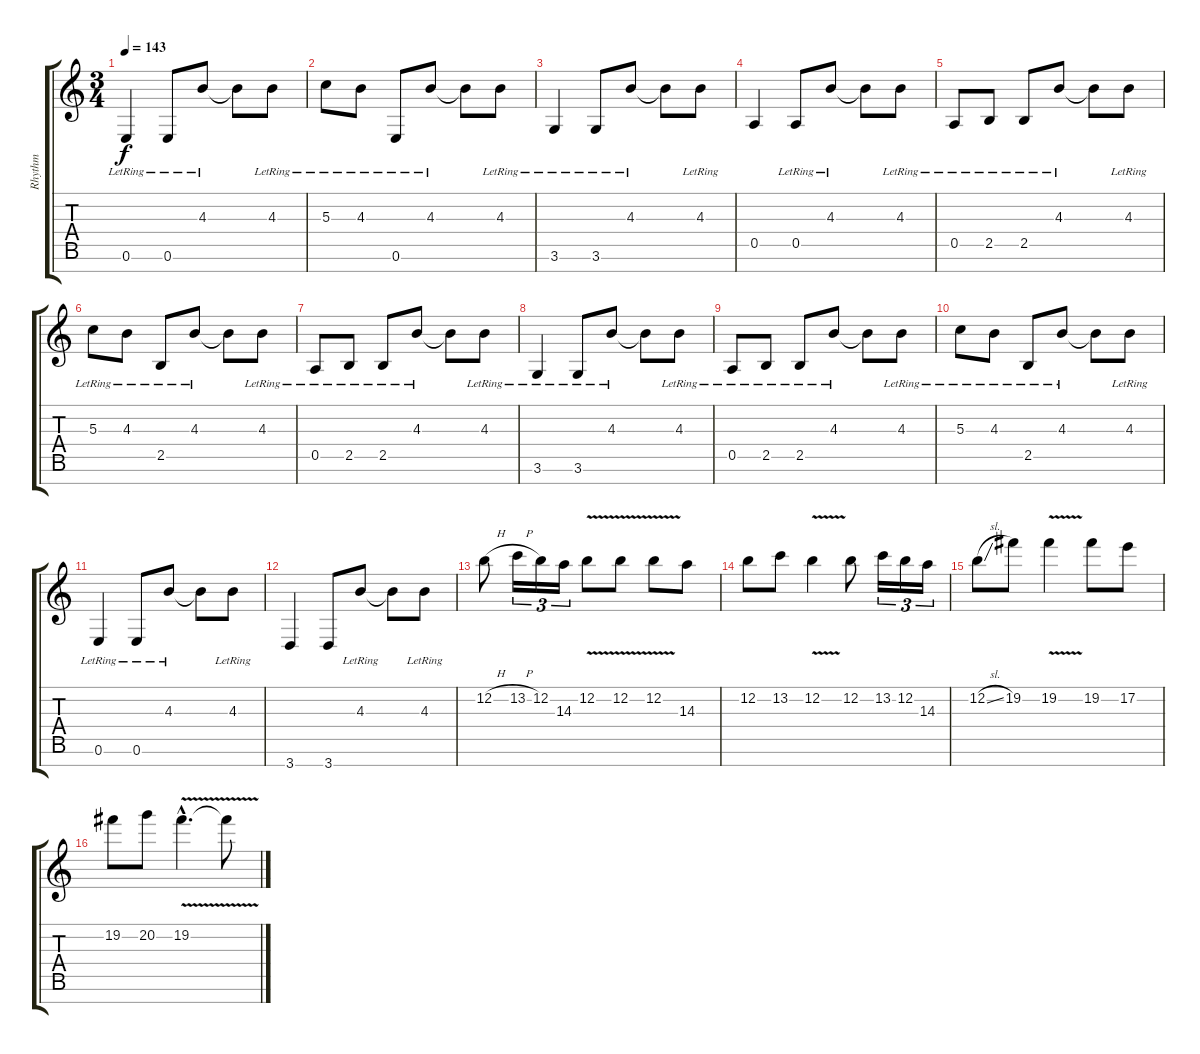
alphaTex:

\track ("Rhythm" "Rhythm") {instrument distortionguitar}
\staff {score tabs}
\tuning (E4 B3 G3 D3 A2 E2 B1) {hide}
\ts (3 4)
\tempo 143
\clef g2
\ks c
0.6{lr}.4{dy f} 0.6{lr}.8 4.3{lr}.8 4.3{t}.8 4.3{lr}.8 |
5.3{lr}.8 4.3{lr}.8 0.6{lr}.8 4.3{lr}.8 4.3{t}.8 4.3{lr}.8 |
3.6{lr}.4 3.6{lr}.8 4.3{lr}.8 4.3{t}.8 4.3{lr}.8 |
0.5.4 0.5{lr}.8 4.3{lr}.8 4.3{t}.8 4.3{lr}.8 |
0.5{lr}.8 2.5{lr}.8 2.5{lr}.8 4.3{lr}.8 4.3{t}.8 4.3{lr}.8 |
5.3{lr}.8 4.3{lr}.8 2.5{lr}.8 4.3{lr}.8 4.3{t}.8 4.3{lr}.8 |
0.5{lr}.8 2.5{lr}.8 2.5{lr}.8 4.3{lr}.8 4.3{t}.8 4.3{lr}.8 |
3.6{lr}.4 3.6{lr}.8 4.3{lr}.8 4.3{t}.8 4.3{lr}.8 |
0.5{lr}.8 2.5{lr}.8 2.5{lr}.8 4.3{lr}.8 4.3{t}.8 4.3{lr}.8 |
5.3{lr}.8 4.3{lr}.8 2.5{lr}.8 4.3{lr}.8 4.3{t}.8 4.3{lr}.8 |
0.6{lr}.4 0.6{lr}.8 4.3{lr}.8 4.3{t}.8 4.3{lr}.8 |
3.7.4 3.7.8 4.3{lr}.8 4.3{t}.8 4.3{lr}.8 |
12.2{h}.8 13.2{h}.16{tu (3 2)} 12.2.16{tu (3 2)} 14.3.16{tu (3 2)} 12.2{v}.8 12.2{v}.8 12.2{v}.8 14.3.8 |
12.2.8 13.2.8 12.2{v}.4 12.2.8 13.2.16{tu (3 2)} 12.2.16{tu (3 2)} 14.3.16{tu (3 2)} |
12.2{sl}.8 19.2.8 19.2{v}.4 19.2.8 17.2.8 |
19.2.8 20.2.8 19.2{v hac}.4{d} 19.2{t}.8
